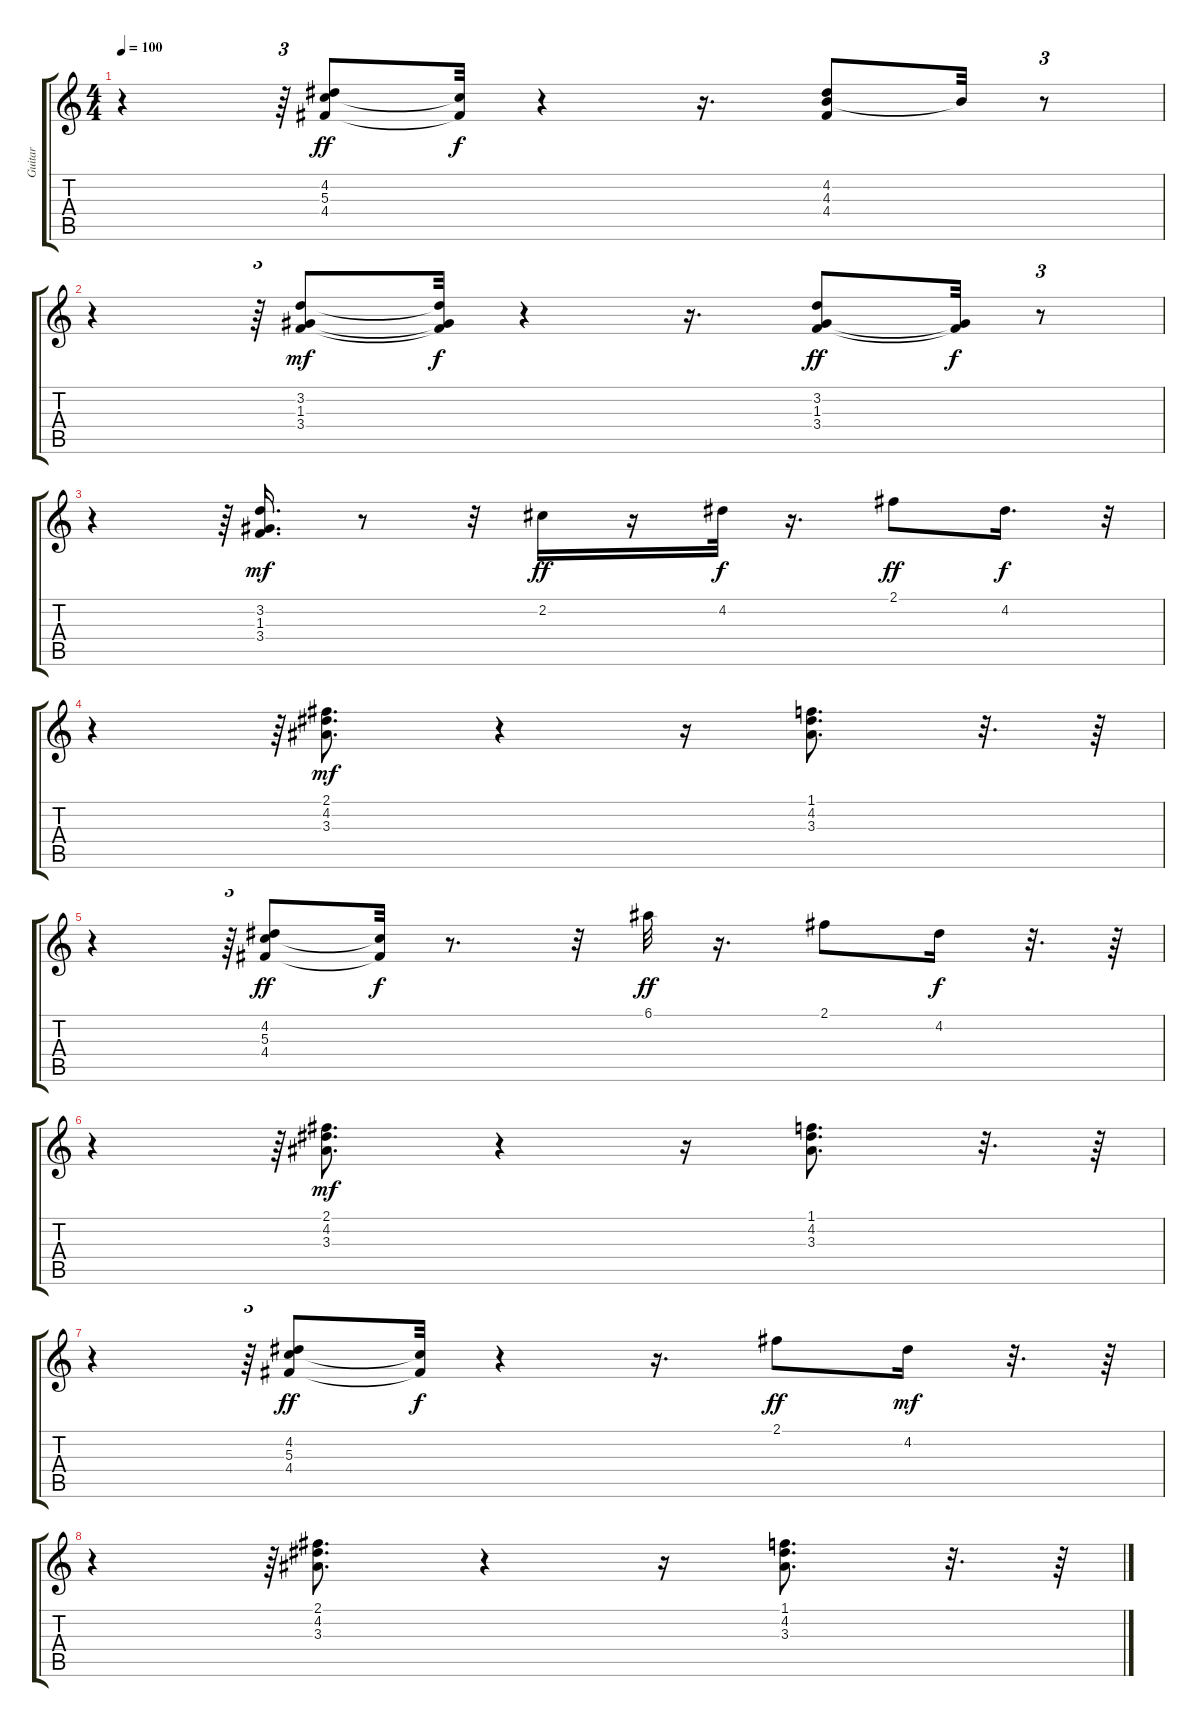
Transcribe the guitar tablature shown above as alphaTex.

\track ("Guitar" "Guitar") {instrument electricguitarmuted}
\staff {score tabs}
\tuning (E4 B3 G3 D3 A2 E2) {hide}
\ts (4 4)
\tempo 100
\clef g2
\ks c
r.4{dy mf} r.64{tu (3 2)} (4.2 5.3 4.4).8{dy ff} (5.3{t} 4.4{t}).32{dy f} r.4 r.16{d} (4.2 4.3 4.4).8 4.3{t}.32 r.8{tu (3 2)} |
r.4 r.64{tu (3 2)} (3.2 1.3 3.4).8{dy mf} (3.2{t} 1.3{t} 3.4{t}).32{dy f} r.4 r.16{d} (3.2 1.3 3.4).8{dy ff} (1.3{t} 3.4{t}).32{dy f} r.8{tu (3 2)} |
r.4 r.64{tu (3 2)} (3.2 1.3 3.4).16{d dy mf} r.8 r.32 2.2.16{dy ff} r.16 4.2.32{dy f} r.16{d} 2.1.8{dy ff} 4.2.16{d dy f} r.32{tu (3 2)} |
r.4 r.64{tu (3 2)} (2.1 4.2 3.3).8{d dy mf} r.4 r.16 (1.1 4.2 3.3).8{d} r.32{d} r.64 |
r.4 r.64{tu (3 2)} (4.2 5.3 4.4).8{dy ff} (5.3{t} 4.4{t}).32{dy f} r.8{d} r.32 6.1.32{dy ff} r.16{d} 2.1.8 4.2.16{dy f} r.32{d} r.64 |
r.4 r.64{tu (3 2)} (2.1 4.2 3.3).8{d dy mf} r.4 r.16 (1.1 4.2 3.3).8{d} r.32{d} r.64 |
r.4 r.64{tu (3 2)} (4.2 5.3 4.4).8{dy ff} (5.3{t} 4.4{t}).32{dy f} r.4 r.16{d} 2.1.8{dy ff} 4.2.16{dy mf} r.32{d} r.64 |
r.4 r.64{tu (3 2)} (2.1 4.2 3.3).8{d} r.4 r.16 (1.1 4.2 3.3).8{d} r.32{d} r.64
